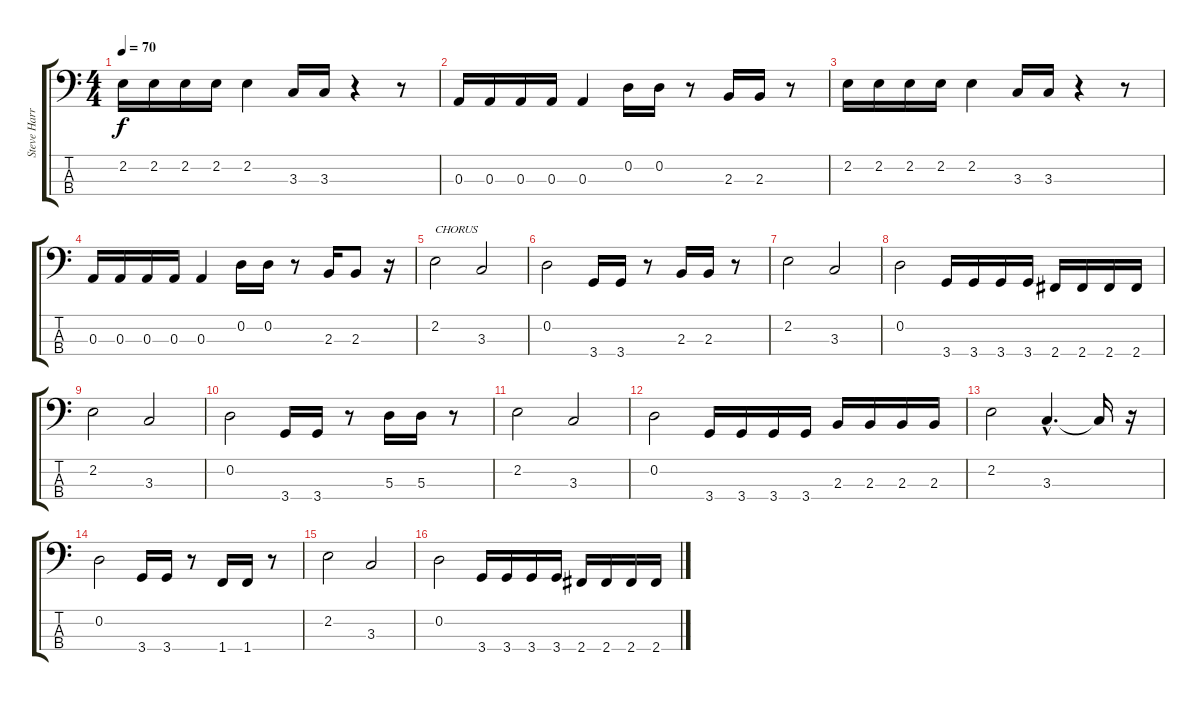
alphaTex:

\track ("Steve Harris" "Steve Harr") {instrument fretlessbass}
\staff {score tabs}
\tuning (G2 D2 A1 E1) {hide}
\ts (4 4)
\tempo 70
\clef f4
\ks c
2.2.16{dy f} 2.2.16 2.2.16 2.2.16 2.2.4 3.3.16 3.3.16 r.4 r.8 |
0.3.16 0.3.16 0.3.16 0.3.16 0.3.4 0.2.16 0.2.16 r.8 2.3.16 2.3.16 r.8 |
2.2.16 2.2.16 2.2.16 2.2.16 2.2.4 3.3.16 3.3.16 r.4 r.8 |
0.3.16 0.3.16 0.3.16 0.3.16 0.3.4 0.2.16 0.2.16 r.8 2.3.16 2.3.8 r.16 |
2.2.2{txt "CHORUS"} 3.3.2 |
0.2.2 3.4.16 3.4.16 r.8 2.3.16 2.3.16 r.8 |
2.2.2 3.3.2 |
0.2.2 3.4.16 3.4.16 3.4.16 3.4.16 2.4.16 2.4.16 2.4.16 2.4.16 |
2.2.2 3.3.2 |
0.2.2 3.4.16 3.4.16 r.8 5.3.16 5.3.16 r.8 |
2.2.2 3.3.2 |
0.2.2 3.4.16 3.4.16 3.4.16 3.4.16 2.3.16 2.3.16 2.3.16 2.3.16 |
2.2.2 3.3{hac}.4{d} 3.3{t}.16 r.16 |
0.2.2 3.4.16 3.4.16 r.8 1.4.16 1.4.16 r.8 |
2.2.2 3.3.2 |
0.2.2 3.4.16 3.4.16 3.4.16 3.4.16 2.4.16 2.4.16 2.4.16 2.4.16
